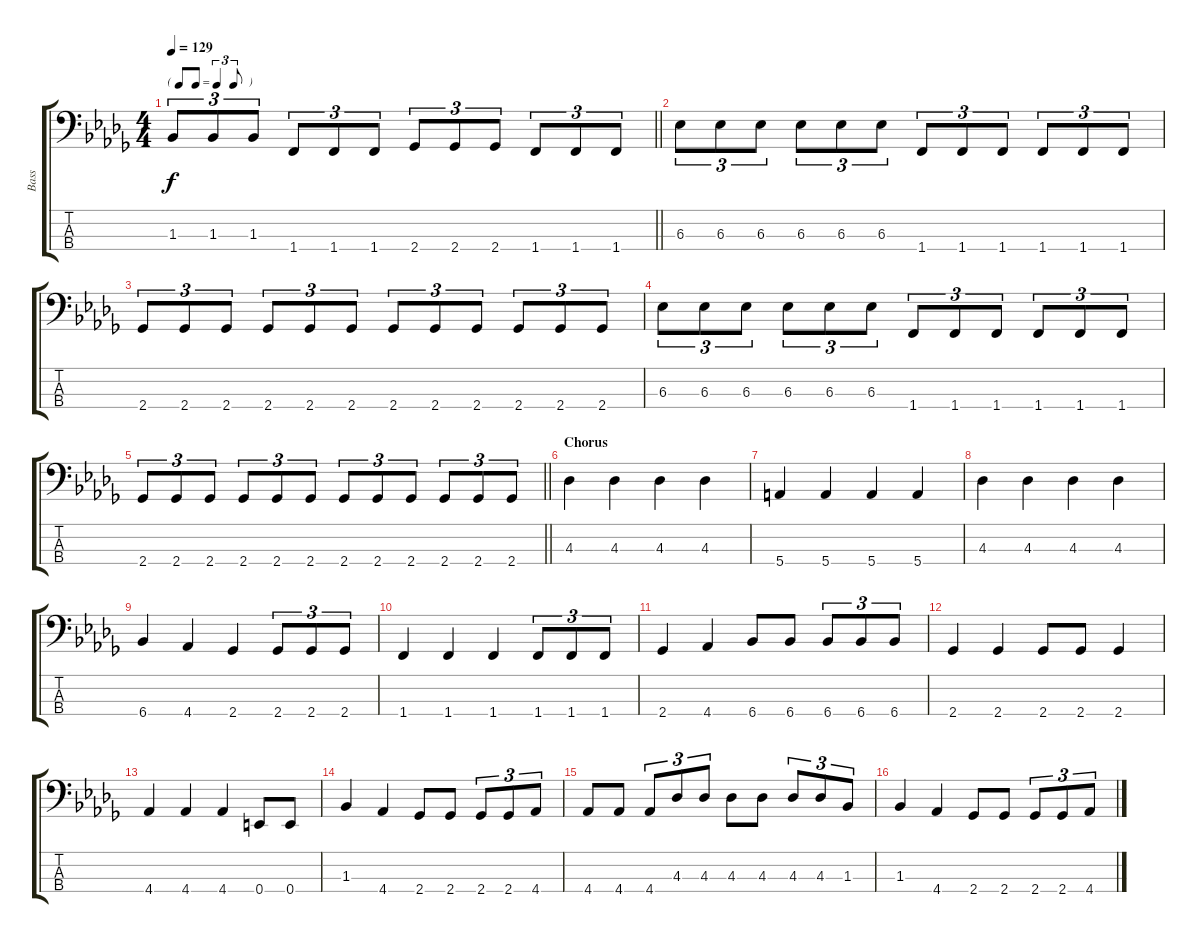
\track ("Bass" "Bass") {instrument electricbassfinger}
\staff {score tabs}
\tuning (G2 D2 A1 E1) {hide}
\ts (4 4)
\tf triplet8th
\tempo 129
\clef f4
\barLineRight lightlight
\ks db
1.3.8{tu (3 2) dy f} 1.3.8{tu (3 2)} 1.3.8{tu (3 2)} 1.4.8{tu (3 2)} 1.4.8{tu (3 2)} 1.4.8{tu (3 2)} 2.4.8{tu (3 2)} 2.4.8{tu (3 2)} 2.4.8{tu (3 2)} 1.4.8{tu (3 2)} 1.4.8{tu (3 2)} 1.4.8{tu (3 2)} |
6.3.8{tu (3 2)} 6.3.8{tu (3 2)} 6.3.8{tu (3 2)} 6.3.8{tu (3 2)} 6.3.8{tu (3 2)} 6.3.8{tu (3 2)} 1.4.8{tu (3 2)} 1.4.8{tu (3 2)} 1.4.8{tu (3 2)} 1.4.8{tu (3 2)} 1.4.8{tu (3 2)} 1.4.8{tu (3 2)} |
2.4.8{tu (3 2)} 2.4.8{tu (3 2)} 2.4.8{tu (3 2)} 2.4.8{tu (3 2)} 2.4.8{tu (3 2)} 2.4.8{tu (3 2)} 2.4.8{tu (3 2)} 2.4.8{tu (3 2)} 2.4.8{tu (3 2)} 2.4.8{tu (3 2)} 2.4.8{tu (3 2)} 2.4.8{tu (3 2)} |
6.3.8{tu (3 2)} 6.3.8{tu (3 2)} 6.3.8{tu (3 2)} 6.3.8{tu (3 2)} 6.3.8{tu (3 2)} 6.3.8{tu (3 2)} 1.4.8{tu (3 2)} 1.4.8{tu (3 2)} 1.4.8{tu (3 2)} 1.4.8{tu (3 2)} 1.4.8{tu (3 2)} 1.4.8{tu (3 2)} |
\barLineRight lightlight
2.4.8{tu (3 2)} 2.4.8{tu (3 2)} 2.4.8{tu (3 2)} 2.4.8{tu (3 2)} 2.4.8{tu (3 2)} 2.4.8{tu (3 2)} 2.4.8{tu (3 2)} 2.4.8{tu (3 2)} 2.4.8{tu (3 2)} 2.4.8{tu (3 2)} 2.4.8{tu (3 2)} 2.4.8{tu (3 2)} |
\section ("" "Chorus")
4.3.4 4.3.4 4.3.4 4.3.4 |
5.4.4 5.4.4 5.4.4 5.4.4 |
4.3.4 4.3.4 4.3.4 4.3.4 |
6.4.4 4.4.4 2.4.4 2.4.8{tu (3 2)} 2.4.8{tu (3 2)} 2.4.8{tu (3 2)} |
1.4.4 1.4.4 1.4.4 1.4.8{tu (3 2)} 1.4.8{tu (3 2)} 1.4.8{tu (3 2)} |
2.4.4 4.4.4 6.4.8 6.4.8 6.4.8{tu (3 2)} 6.4.8{tu (3 2)} 6.4.8{tu (3 2)} |
2.4.4 2.4.4 2.4.8 2.4.8 2.4.4 |
4.4.4 4.4.4 4.4.4 0.4.8 0.4.8 |
1.3.4 4.4.4 2.4.8 2.4.8 2.4.8{tu (3 2)} 2.4.8{tu (3 2)} 4.4.8{tu (3 2)} |
4.4.8 4.4.8 4.4.8{tu (3 2)} 4.3.8{tu (3 2)} 4.3.8{tu (3 2)} 4.3.8 4.3.8 4.3.8{tu (3 2)} 4.3.8{tu (3 2)} 1.3.8{tu (3 2)} |
1.3.4 4.4.4 2.4.8 2.4.8 2.4.8{tu (3 2)} 2.4.8{tu (3 2)} 4.4.8{tu (3 2)}
